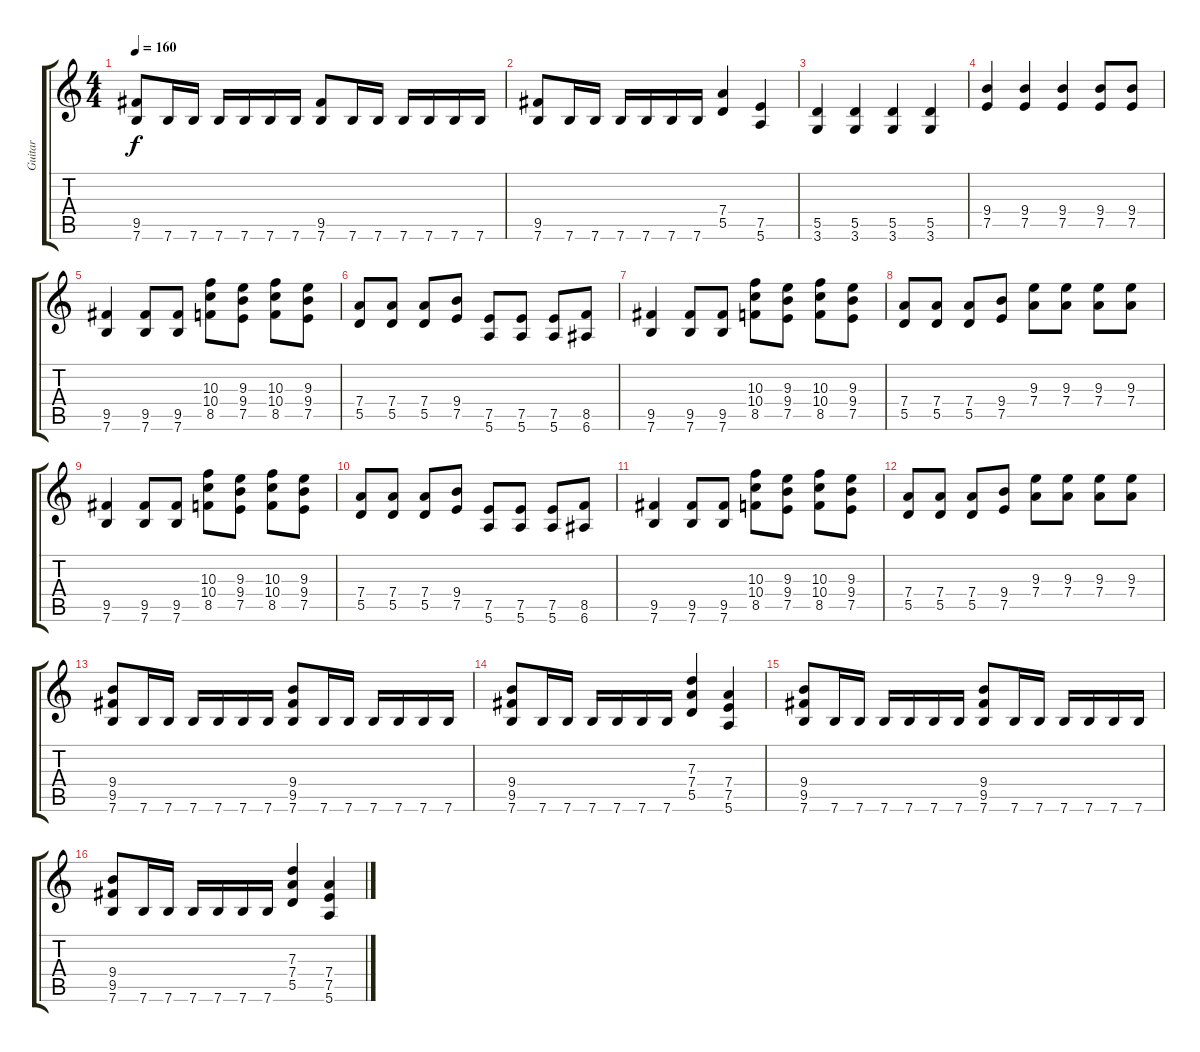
\track ("Guitar" "Guitar") {instrument distortionguitar}
\staff {score tabs}
\tuning (E4 B3 G3 D3 A2 E2) {hide}
\ts (4 4)
\tempo 160
\clef g2
\ks c
(9.5 7.6).8{dy f} 7.6.16 7.6.16 7.6.16 7.6.16 7.6.16 7.6.16 (9.5 7.6).8 7.6.16 7.6.16 7.6.16 7.6.16 7.6.16 7.6.16 |
(9.5 7.6).8 7.6.16 7.6.16 7.6.16 7.6.16 7.6.16 7.6.16 (7.4 5.5).4 (7.5 5.6).4 |
(5.5 3.6).4 (5.5 3.6).4 (5.5 3.6).4 (5.5 3.6).4 |
(9.4 7.5).4 (9.4 7.5).4 (9.4 7.5).4 (9.4 7.5).8 (9.4 7.5).8 |
(9.5 7.6).4 (9.5 7.6).8 (9.5 7.6).8 (10.3 10.4 8.5).8 (9.3 9.4 7.5).8 (10.3 10.4 8.5).8 (9.3 9.4 7.5).8 |
(7.4 5.5).8 (7.4 5.5).8 (7.4 5.5).8 (9.4 7.5).8 (7.5 5.6).8 (7.5 5.6).8 (7.5 5.6).8 (8.5 6.6).8 |
(9.5 7.6).4 (9.5 7.6).8 (9.5 7.6).8 (10.3 10.4 8.5).8 (9.3 9.4 7.5).8 (10.3 10.4 8.5).8 (9.3 9.4 7.5).8 |
(7.4 5.5).8 (7.4 5.5).8 (7.4 5.5).8 (9.4 7.5).8 (9.3 7.4).8 (9.3 7.4).8 (9.3 7.4).8 (9.3 7.4).8 |
(9.5 7.6).4 (9.5 7.6).8 (9.5 7.6).8 (10.3 10.4 8.5).8 (9.3 9.4 7.5).8 (10.3 10.4 8.5).8 (9.3 9.4 7.5).8 |
(7.4 5.5).8 (7.4 5.5).8 (7.4 5.5).8 (9.4 7.5).8 (7.5 5.6).8 (7.5 5.6).8 (7.5 5.6).8 (8.5 6.6).8 |
(9.5 7.6).4 (9.5 7.6).8 (9.5 7.6).8 (10.3 10.4 8.5).8 (9.3 9.4 7.5).8 (10.3 10.4 8.5).8 (9.3 9.4 7.5).8 |
(7.4 5.5).8 (7.4 5.5).8 (7.4 5.5).8 (9.4 7.5).8 (9.3 7.4).8 (9.3 7.4).8 (9.3 7.4).8 (9.3 7.4).8 |
(9.4 9.5 7.6).8 7.6.16 7.6.16 7.6.16 7.6.16 7.6.16 7.6.16 (9.4 9.5 7.6).8 7.6.16 7.6.16 7.6.16 7.6.16 7.6.16 7.6.16 |
(9.4 9.5 7.6).8 7.6.16 7.6.16 7.6.16 7.6.16 7.6.16 7.6.16 (7.3 7.4 5.5).4 (7.4 7.5 5.6).4 |
(9.4 9.5 7.6).8 7.6.16 7.6.16 7.6.16 7.6.16 7.6.16 7.6.16 (9.4 9.5 7.6).8 7.6.16 7.6.16 7.6.16 7.6.16 7.6.16 7.6.16 |
(9.4 9.5 7.6).8 7.6.16 7.6.16 7.6.16 7.6.16 7.6.16 7.6.16 (7.3 7.4 5.5).4 (7.4 7.5 5.6).4
